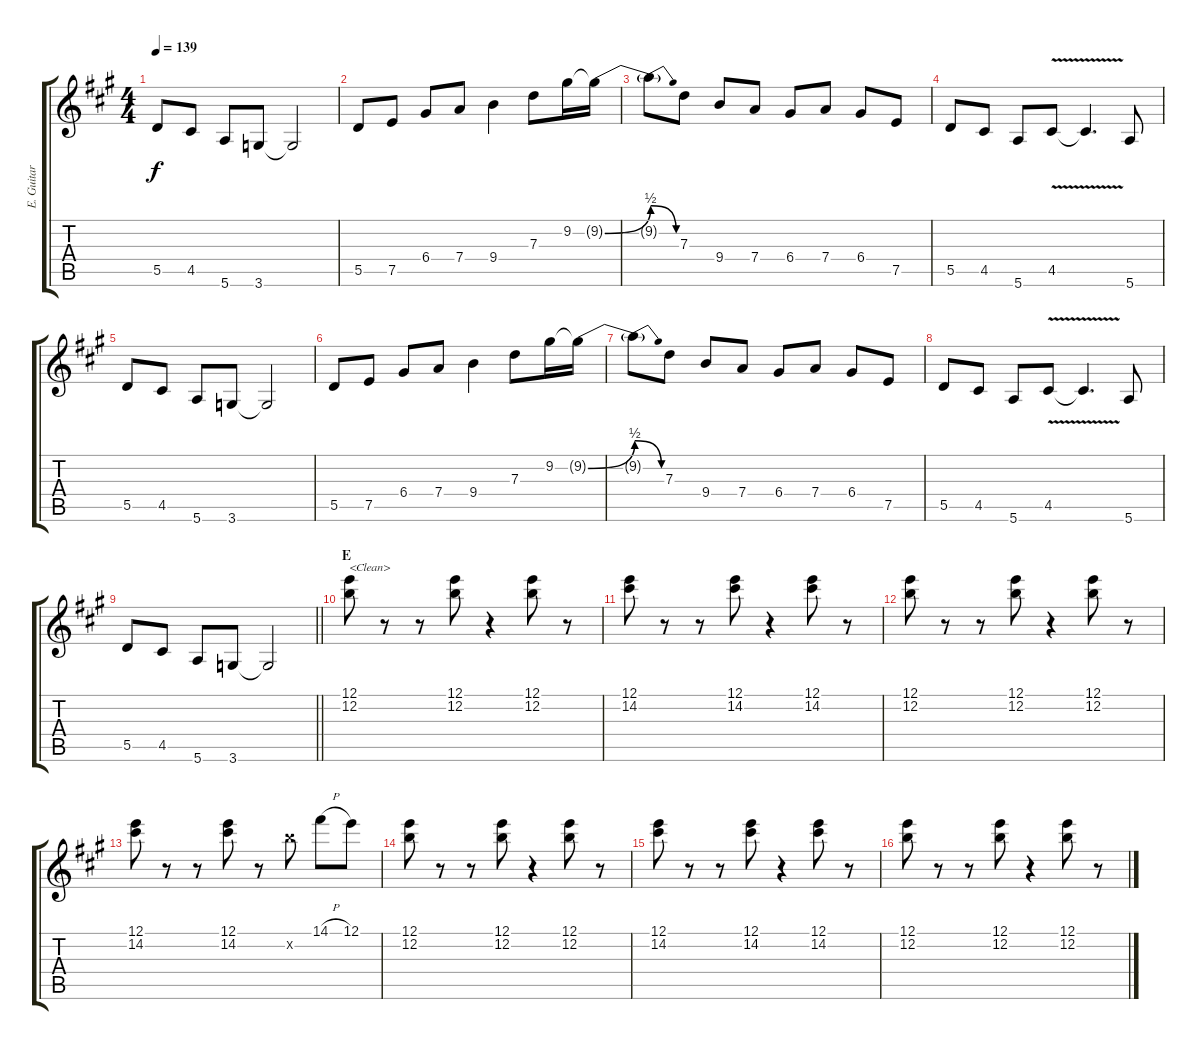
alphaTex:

\track ("E. Guitar II" "E. Guitar ") {instrument electricguitarjazz}
\staff {score tabs}
\tuning (E4 B3 G3 D3 A2 E2) {hide}
\ts (4 4)
\tempo 139
\clef g2
\ks a
5.5.8{dy f} 4.5.8 5.6.8 3.6.8 3.6{t}.2 |
5.5.8 7.5.8 6.4.8 7.4.8 9.4.4 7.3.8 9.2.16 9.2{be (bend 0 0 60 2) t}.16 |
9.2{be (release 0 2 60 0) t}.8 7.3.8 9.4.8 7.4.8 6.4.8 7.4.8 6.4.8 7.5.8 |
5.5.8 4.5.8 5.6.8 4.5{v}.8 4.5{t}.4{d} 5.6.8 |
5.5.8 4.5.8 5.6.8 3.6.8 3.6{t}.2 |
5.5.8 7.5.8 6.4.8 7.4.8 9.4.4 7.3.8 9.2.16 9.2{be (bend 0 0 60 2) t}.16 |
9.2{be (release 0 2 60 0) t}.8 7.3.8 9.4.8 7.4.8 6.4.8 7.4.8 6.4.8 7.5.8 |
5.5.8 4.5.8 5.6.8 4.5{v}.8 4.5{t}.4{d} 5.6.8 |
\barLineRight lightlight
5.5.8 4.5.8 5.6.8 3.6.8 3.6{t}.2 |
\section ("" "E")
(12.1 12.2).8{txt "<Clean>" instrument electricguitarjazz} r.8 r.8 (12.1 12.2).8 r.4 (12.1 12.2).8 r.8 |
(12.1 14.2).8 r.8 r.8 (12.1 14.2).8 r.4 (12.1 14.2).8 r.8 |
(12.1 12.2).8 r.8 r.8 (12.1 12.2).8 r.4 (12.1 12.2).8 r.8 |
(12.1 14.2).8 r.8 r.8 (12.1 14.2).8 r.8 12.2{x}.8 14.1{h}.8 12.1.8 |
(12.1 12.2).8 r.8 r.8 (12.1 12.2).8 r.4 (12.1 12.2).8 r.8 |
(12.1 14.2).8 r.8 r.8 (12.1 14.2).8 r.4 (12.1 14.2).8 r.8 |
(12.1 12.2).8 r.8 r.8 (12.1 12.2).8 r.4 (12.1 12.2).8 r.8
